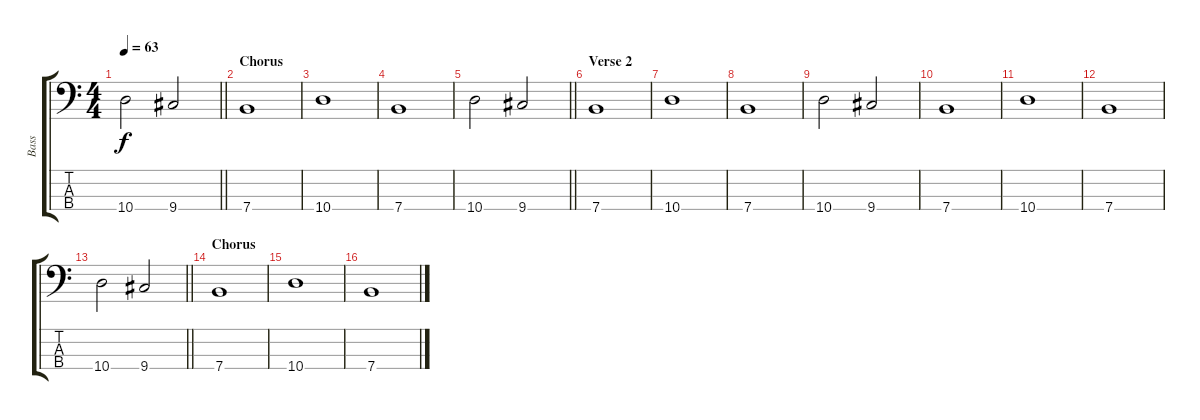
\track ("Bass" "Bass") {instrument electricbassfinger}
\staff {score tabs}
\tuning (G2 D2 A1 E1) {hide}
\ts (4 4)
\tempo 63
\clef f4
\barLineRight lightlight
\ks c
10.4.2{dy f} 9.4.2 |
\section ("" "Chorus")
7.4.1 |
10.4.1 |
7.4.1 |
\barLineRight lightlight
10.4.2 9.4.2 |
\section ("" "Verse 2")
7.4.1 |
10.4.1 |
7.4.1 |
10.4.2 9.4.2 |
7.4.1 |
10.4.1 |
7.4.1 |
\barLineRight lightlight
10.4.2 9.4.2 |
\section ("" "Chorus")
7.4.1 |
10.4.1 |
7.4.1
